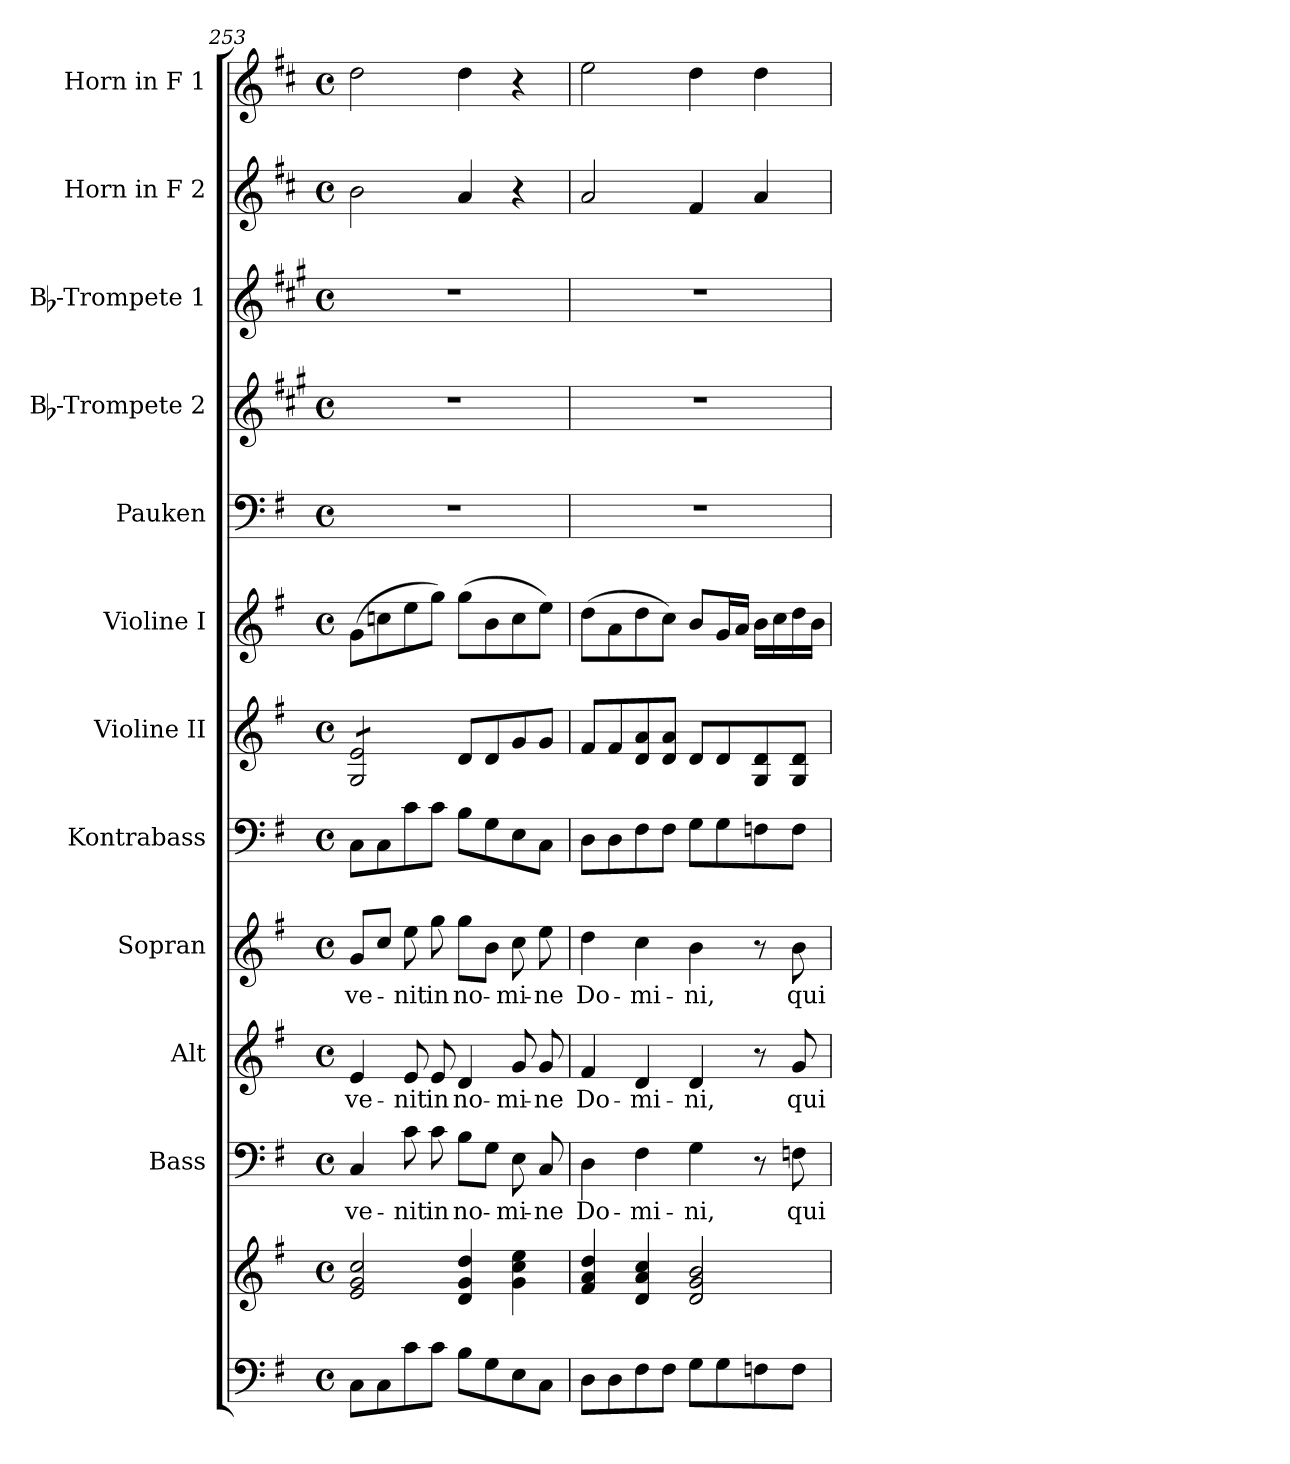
**kern	**kern	**kern	**text	**kern	**text	**kern	**text	**kern	**kern	**kern	**kern	**kern	**kern	**kern	**kern
*part12	*part12	*part11	*part11	*part10	*part10	*part9	*part9	*part8	*part7	*part6	*part5	*part4	*part3	*part2	*part1
*staff13	*staff12	*staff11	*staff11	*staff10	*staff10	*staff9	*staff9	*staff8	*staff7	*staff6	*staff5	*staff4	*staff3	*staff2	*staff1
*	*	*I"Bass	*	*I"Alt	*	*I"Sopran	*	*I"Kontrabass	*I"Violine II	*I"Violine I	*I"Pauken	*I"Bb-Trompete 2	*I"Bb-Trompete 1	*I"Horn in F 2	*I"Horn in F 1
*	*	*I'B.	*	*I'A.	*	*I'S.	*	*I'Kb.	*I'Vl. II	*I'Vl. I	*I'Pk.	*I'Bb Trp. 2	*I'Bb Trp. 1	*	*
*clefF4	*clefG2	*clefF4	*	*clefG2	*	*clefG2	*	*clefF4	*clefG2	*clefG2	*clefF4	*clefG2	*clefG2	*clefG2	*clefG2
*	*	*	*	*	*	*	*	*ITrd7c12	*	*	*	*ITrd1c2	*ITrd1c2	*ITrd4c7	*ITrd4c7
*k[f#]	*k[f#]	*k[f#]	*	*k[f#]	*	*k[f#]	*	*k[f#]	*k[f#]	*k[f#]	*k[f#]	*k[f#]	*k[f#]	*k[f#]	*k[f#]
*G:	*G:	*G:	*	*G:	*	*G:	*	*G:	*G:	*G:	*G:	*G:	*G:	*G:	*G:
*M4/4	*M4/4	*M4/4	*	*M4/4	*	*M4/4	*	*M4/4	*M4/4	*M4/4	*M4/4	*M4/4	*M4/4	*M4/4	*M4/4
*met(c)	*met(c)	*met(c)	*	*met(c)	*	*met(c)	*	*met(c)	*met(c)	*met(c)	*met(c)	*met(c)	*met(c)	*met(c)	*met(c)
=253	=253	=253	=253	=253	=253	=253	=253	=253	=253	=253	=253	=253	=253	=253	=253
!	!	!	!LO:LY:b	!	!LO:LY:b	!	!LO:LY:b	!	!	!	!	!	!	!	!
*	*	*	*	*	*	*	*	*	*tremolo	*	*	*	*	*	*
8C\L	2e/ 2g/ 2cc/	4C/	ve-	4e/	ve-	8g/L	ve-	8CC\L	8G/ 8e/L	(>8g\L	1r	1r	1r	2e\	2g\
8C\	.	.	.	.	.	8cc/J	.	8CC\	8G/ 8e/	8ccn\	.	.	.	.	.
!	!	!	!LO:LY:b	!	!LO:LY:b	!	!LO:LY:b	!	!	!	!	!	!	!	!
8c\	.	8c\	-nit	8e/	-nit	8ee\	-nit	8C\	8G/ 8e/	8ee\	.	.	.	.	.
!	!	!	!LO:LY:b	!	!LO:LY:b	!	!LO:LY:b	!	!	!	!	!	!	!	!
8c\J	.	8c\	in	8e/	in	8gg\	in	8C\J	8G/ 8e/J	8gg\J)	.	.	.	.	.
*	*	*	*	*	*	*	*	*	*Xtremolo	*	*	*	*	*	*
!	!	!	!LO:LY:b	!	!LO:LY:b	!	!LO:LY:b	!	!	!	!	!	!	!	!
8B\L	4d/ 4g/ 4dd/	8B\L	no-	4d/	no-	8gg\L	no-	8BB\L	8d/L	(>8gg\L	.	.	.	4d/	4g\
8G\	.	8G\J	.	.	.	8b\J	.	8GG\	8d/	8b\	.	.	.	.	.
!	!	!	!LO:LY:b	!	!LO:LY:b	!	!LO:LY:b	!	!	!	!	!	!	!	!
8E\	4g\ 4cc\ 4ee\	8E\	-mi-	8g/	-mi-	8cc\	-mi-	8EE\	8g/	8cc\	.	.	.	4r	4r
!	!	!	!LO:LY:b	!	!LO:LY:b	!	!LO:LY:b	!	!	!	!	!	!	!	!
8C\J	.	8C/	-ne	8g/	-ne	8ee\	-ne	8CC\J	8g/J	8ee\J)	.	.	.	.	.
=254	=254	=254	=254	=254	=254	=254	=254	=254	=254	=254	=254	=254	=254	=254	=254
!	!	!	!LO:LY:b	!	!LO:LY:b	!	!LO:LY:b	!	!	!	!	!	!	!	!
8D\L	4f#/ 4a/ 4dd/	4D\	Do-	4f#/	Do-	4dd\	Do-	8DD\L	8f#/L	(>8dd\L	1r	1r	1r	2d/	2a\
8D\	.	.	.	.	.	.	.	8DD\	8f#/	8a\	.	.	.	.	.
!	!	!	!LO:LY:b	!	!LO:LY:b	!	!LO:LY:b	!	!	!	!	!	!	!	!
8F#\	4d/ 4a/ 4cc/	4F#\	-mi-	4d/	-mi-	4cc\	-mi-	8FF#\	8d/ 8a/	8dd\	.	.	.	.	.
8F#\J	.	.	.	.	.	.	.	8FF#\J	8d/ 8a/J	8cc\J)	.	.	.	.	.
!	!	!	!LO:LY:b	!	!LO:LY:b	!	!LO:LY:b	!	!	!	!	!	!	!	!
8G\L	2d/ 2g/ 2b/	4G\	-ni,	4d/	-ni,	4b\	-ni,	8GG\L	8d/L	8b/L	.	.	.	4B/	4g\
8G\	.	.	.	.	.	.	.	8GG\	8d/	16g/L	.	.	.	.	.
.	.	.	.	.	.	.	.	.	.	16a/JJ	.	.	.	.	.
8Fn\	.	8r	.	8r	.	8r	.	8FFn\	8G/ 8d/	16b\LL	.	.	.	4d/	4g\
.	.	.	.	.	.	.	.	.	.	16cc\	.	.	.	.	.
!	!	!	!LO:LY:b	!	!LO:LY:b	!	!LO:LY:b	!	!	!	!	!	!	!	!
8F\J	.	8Fn\	qui	8g/	qui	8b\	qui	8FF\J	8G/ 8d/J	16dd\	.	.	.	.	.
.	.	.	.	.	.	.	.	.	.	16b\JJ	.	.	.	.	.
=	=	=	=	=	=	=	=	=	=	=	=	=	=	=	=
*-	*-	*-	*-	*-	*-	*-	*-	*-	*-	*-	*-	*-	*-	*-	*-
